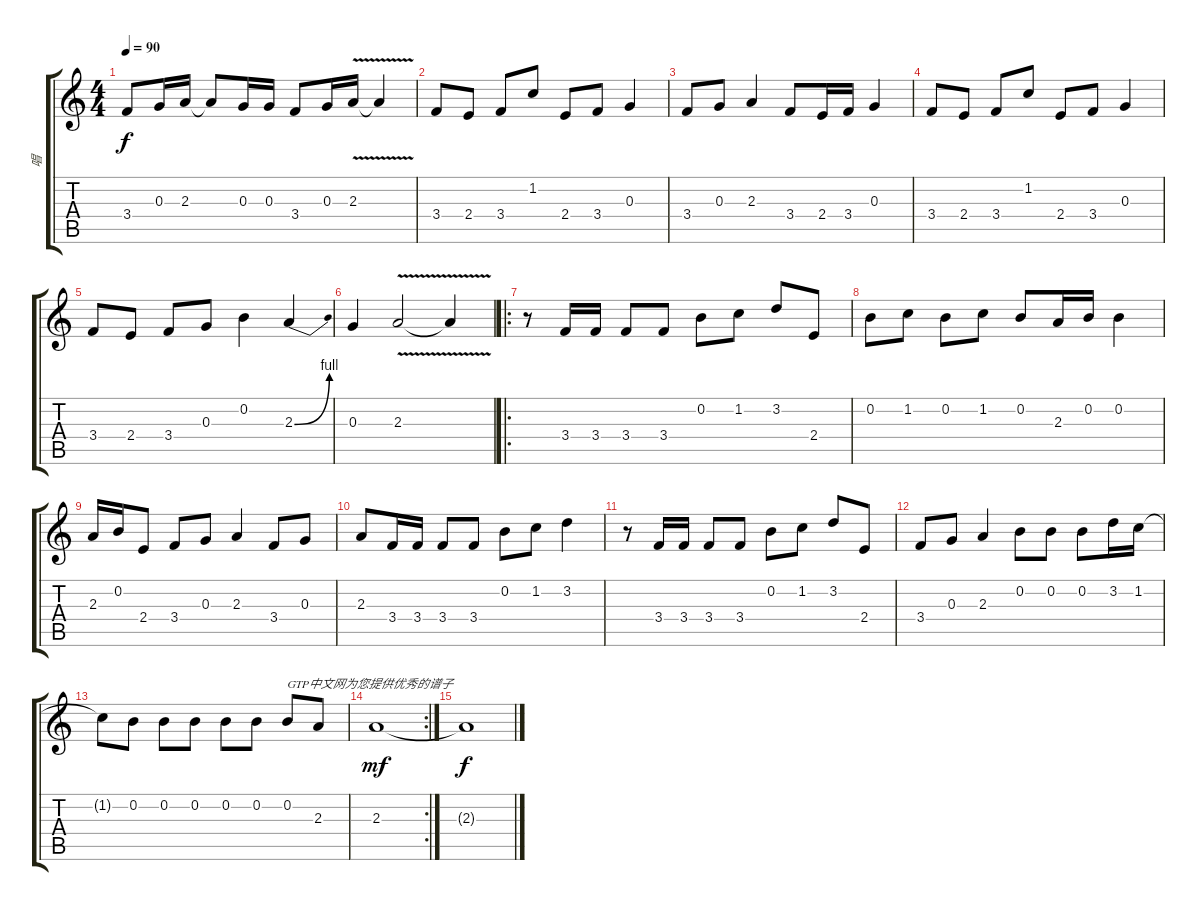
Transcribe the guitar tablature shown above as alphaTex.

\track ("唱" "唱") {instrument acousticguitarnylon}
\staff {score tabs}
\tuning (E4 B3 G3 D3 A2 E2) {hide}
\ts (4 4)
\tempo 90
\clef g2
\ks c
3.4.8{dy f} 0.3.16 2.3.16 2.3{t}.8 0.3.16 0.3.16 3.4.8 0.3.16 2.3{v}.16 2.3{t}.4 |
3.4.8 2.4.8 3.4.8 1.2.8 2.4.8 3.4.8 0.3.4 |
3.4.8 0.3.8 2.3.4 3.4.8 2.4.16 3.4.16 0.3.4 |
3.4.8 2.4.8 3.4.8 1.2.8 2.4.8 3.4.8 0.3.4 |
3.4.8 2.4.8 3.4.8 0.3.8 0.2.4 2.3{be (bend 0 0 60 4)}.4 |
0.3.4 2.3{v}.2 2.3{t}.4 |
\ro
r.8 3.4.16 3.4.16 3.4.8 3.4.8 0.2.8 1.2.8 3.2.8 2.4.8 |
0.2.8 1.2.8 0.2.8 1.2.8 0.2.8 2.3.16 0.2.16 0.2.4 |
2.3.16 0.2.16 2.4.8 3.4.8 0.3.8 2.3.4 3.4.8 0.3.8 |
2.3.8 3.4.16 3.4.16 3.4.8 3.4.8 0.2.8 1.2.8 3.2.4 |
r.8 3.4.16 3.4.16 3.4.8 3.4.8 0.2.8 1.2.8 3.2.8 2.4.8 |
3.4.8 0.3.8 2.3.4 0.2.8 0.2.8 0.2.8 3.2.16 1.2.16 |
1.2{t}.8 0.2.8 0.2.8 0.2.8 0.2.8 0.2.8 0.2.8{txt "GTP中文网为您提供优秀的谱子"} 2.3.8 |
\rc 2
2.3.1{dy mf} |
2.3{t}.1{dy f}
